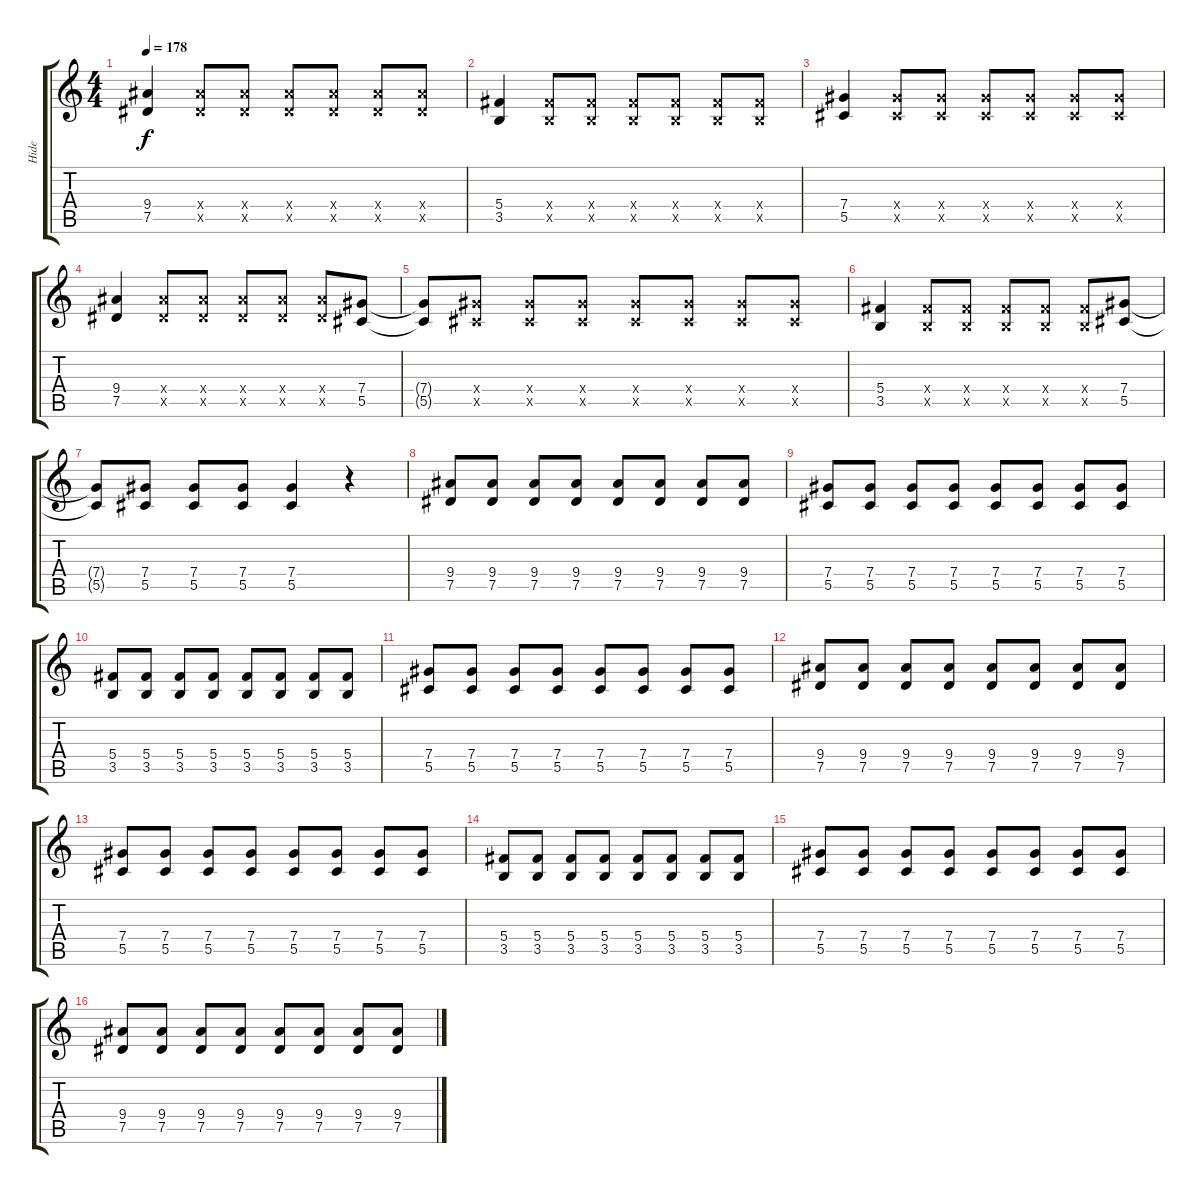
\track ("Hide" "Hide") {instrument distortionguitar}
\staff {score tabs}
\tuning (Eb4 Bb3 Gb3 Db3 Ab2 Eb2) {hide}
\ts (4 4)
\tempo 178
\clef g2
\ks c
(9.4 7.5).4{dy f} (9.4{x} 7.5{x}).8 (9.4{x} 7.5{x}).8 (9.4{x} 7.5{x}).8 (9.4{x} 7.5{x}).8 (9.4{x} 7.5{x}).8 (9.4{x} 7.5{x}).8 |
(5.4 3.5).4 (5.4{x} 3.5{x}).8 (5.4{x} 3.5{x}).8 (5.4{x} 3.5{x}).8 (5.4{x} 3.5{x}).8 (5.4{x} 3.5{x}).8 (5.4{x} 3.5{x}).8 |
(7.4 5.5).4 (7.4{x} 5.5{x}).8 (7.4{x} 5.5{x}).8 (7.4{x} 5.5{x}).8 (7.4{x} 5.5{x}).8 (7.4{x} 5.5{x}).8 (7.4{x} 5.5{x}).8 |
(9.4 7.5).4 (9.4{x} 7.5{x}).8 (9.4{x} 7.5{x}).8 (9.4{x} 7.5{x}).8 (9.4{x} 7.5{x}).8 (9.4{x} 7.5{x}).8 (7.4 5.5).8 |
(7.4{t} 5.5{t}).8 (7.4{x} 5.5{x}).8 (7.4{x} 5.5{x}).8 (7.4{x} 5.5{x}).8 (7.4{x} 5.5{x}).8 (7.4{x} 5.5{x}).8 (7.4{x} 5.5{x}).8 (7.4{x} 5.5{x}).8 |
(5.4 3.5).4 (5.4{x} 3.5{x}).8 (5.4{x} 3.5{x}).8 (5.4{x} 3.5{x}).8 (5.4{x} 3.5{x}).8 (5.4{x} 3.5{x}).8 (7.4 5.5).8 |
(7.4{t} 5.5{t}).8 (7.4 5.5).8 (7.4 5.5).8 (7.4 5.5).8 (7.4 5.5).4 r.4 |
(9.4 7.5).8 (9.4 7.5).8 (9.4 7.5).8 (9.4 7.5).8 (9.4 7.5).8 (9.4 7.5).8 (9.4 7.5).8 (9.4 7.5).8 |
(7.4 5.5).8 (7.4 5.5).8 (7.4 5.5).8 (7.4 5.5).8 (7.4 5.5).8 (7.4 5.5).8 (7.4 5.5).8 (7.4 5.5).8 |
(5.4 3.5).8 (5.4 3.5).8 (5.4 3.5).8 (5.4 3.5).8 (5.4 3.5).8 (5.4 3.5).8 (5.4 3.5).8 (5.4 3.5).8 |
(7.4 5.5).8 (7.4 5.5).8 (7.4 5.5).8 (7.4 5.5).8 (7.4 5.5).8 (7.4 5.5).8 (7.4 5.5).8 (7.4 5.5).8 |
(9.4 7.5).8 (9.4 7.5).8 (9.4 7.5).8 (9.4 7.5).8 (9.4 7.5).8 (9.4 7.5).8 (9.4 7.5).8 (9.4 7.5).8 |
(7.4 5.5).8 (7.4 5.5).8 (7.4 5.5).8 (7.4 5.5).8 (7.4 5.5).8 (7.4 5.5).8 (7.4 5.5).8 (7.4 5.5).8 |
(5.4 3.5).8 (5.4 3.5).8 (5.4 3.5).8 (5.4 3.5).8 (5.4 3.5).8 (5.4 3.5).8 (5.4 3.5).8 (5.4 3.5).8 |
(7.4 5.5).8 (7.4 5.5).8 (7.4 5.5).8 (7.4 5.5).8 (7.4 5.5).8 (7.4 5.5).8 (7.4 5.5).8 (7.4 5.5).8 |
(9.4 7.5).8 (9.4 7.5).8 (9.4 7.5).8 (9.4 7.5).8 (9.4 7.5).8 (9.4 7.5).8 (9.4 7.5).8 (9.4 7.5).8
